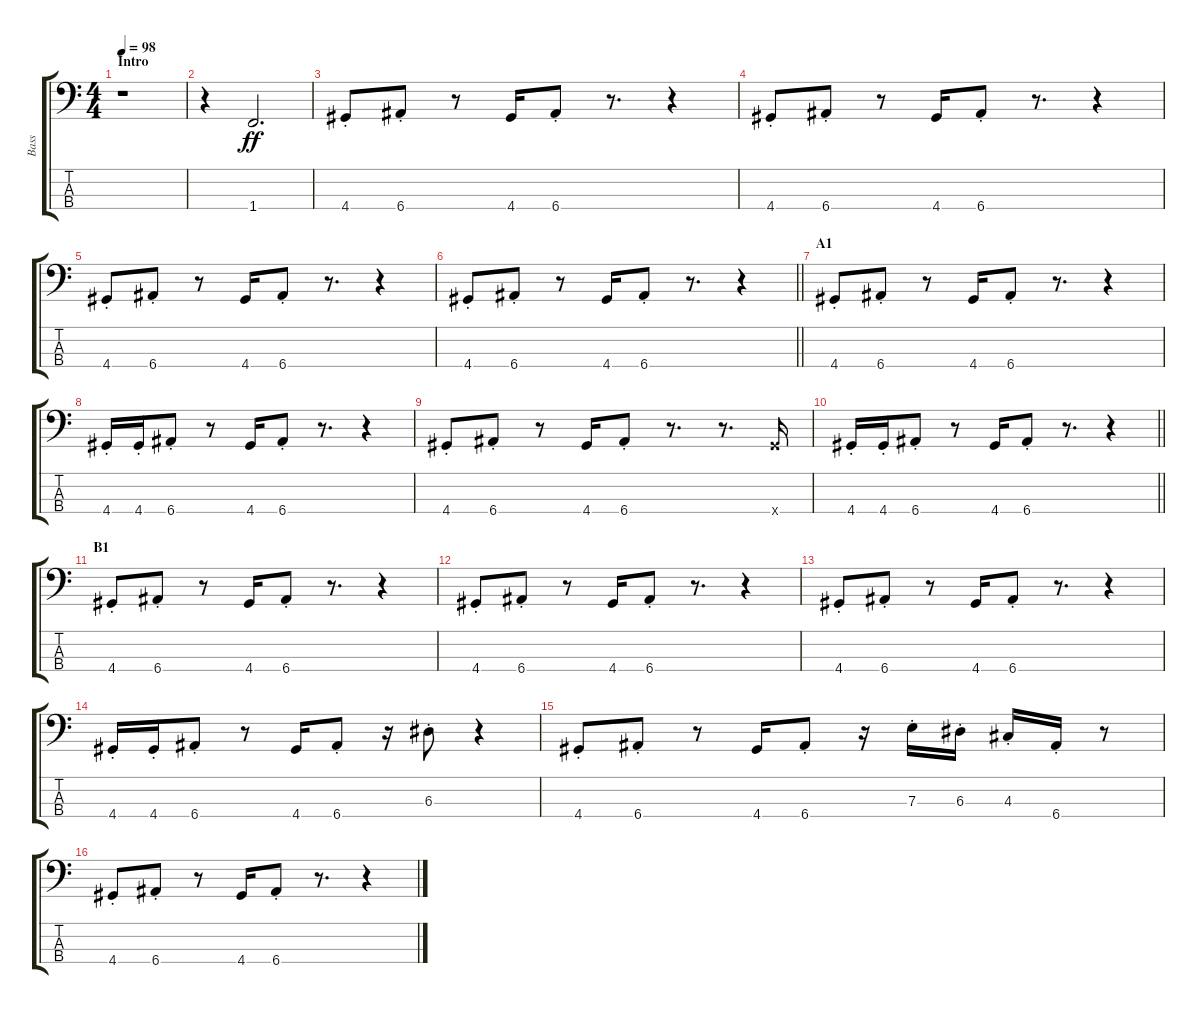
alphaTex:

\track ("Bass" "Bass") {instrument electricbassfinger}
\staff {score tabs}
\tuning (G2 D2 A1 E1) {hide}
\ts (4 4)
\section ("" "Intro")
\tempo 98
\clef f4
\ks c
r.1{dy ff instrument electricbassfinger} |
r.4 1.4.2{d} |
4.4{st}.8 6.4{st}.8 r.8 4.4.16 6.4{st}.8 r.8{d} r.4 |
4.4{st}.8 6.4{st}.8 r.8 4.4.16 6.4{st}.8 r.8{d} r.4 |
4.4{st}.8 6.4{st}.8 r.8 4.4.16 6.4{st}.8 r.8{d} r.4 |
\barLineRight lightlight
4.4{st}.8 6.4{st}.8 r.8 4.4.16 6.4{st}.8 r.8{d} r.4 |
\section ("" "A1")
4.4{st}.8 6.4{st}.8 r.8 4.4.16 6.4{st}.8 r.8{d} r.4 |
4.4{st}.16 4.4{st}.16 6.4{st}.8 r.8 4.4.16 6.4{st}.8 r.8{d} r.4 |
4.4{st}.8 6.4{st}.8 r.8 4.4.16 6.4{st}.8 r.8{d} r.8{d} 4.4{x}.16 |
\barLineRight lightlight
4.4{st}.16 4.4{st}.16 6.4{st}.8 r.8 4.4.16 6.4{st}.8 r.8{d} r.4 |
\section ("" "B1")
4.4{st}.8 6.4{st}.8 r.8 4.4.16 6.4{st}.8 r.8{d} r.4 |
4.4{st}.8 6.4{st}.8 r.8 4.4.16 6.4{st}.8 r.8{d} r.4 |
4.4{st}.8 6.4{st}.8 r.8 4.4.16 6.4{st}.8 r.8{d} r.4 |
4.4{st}.16 4.4{st}.16 6.4{st}.8 r.8 4.4.16 6.4{st}.8 r.16 6.3{st}.8 r.4 |
4.4{st}.8 6.4{st}.8 r.8 4.4.16 6.4{st}.8 r.16 7.3{st}.16 6.3{st}.16 4.3{st}.16 6.4{st}.16 r.8 |
4.4{st}.8 6.4{st}.8 r.8 4.4.16 6.4{st}.8 r.8{d} r.4
